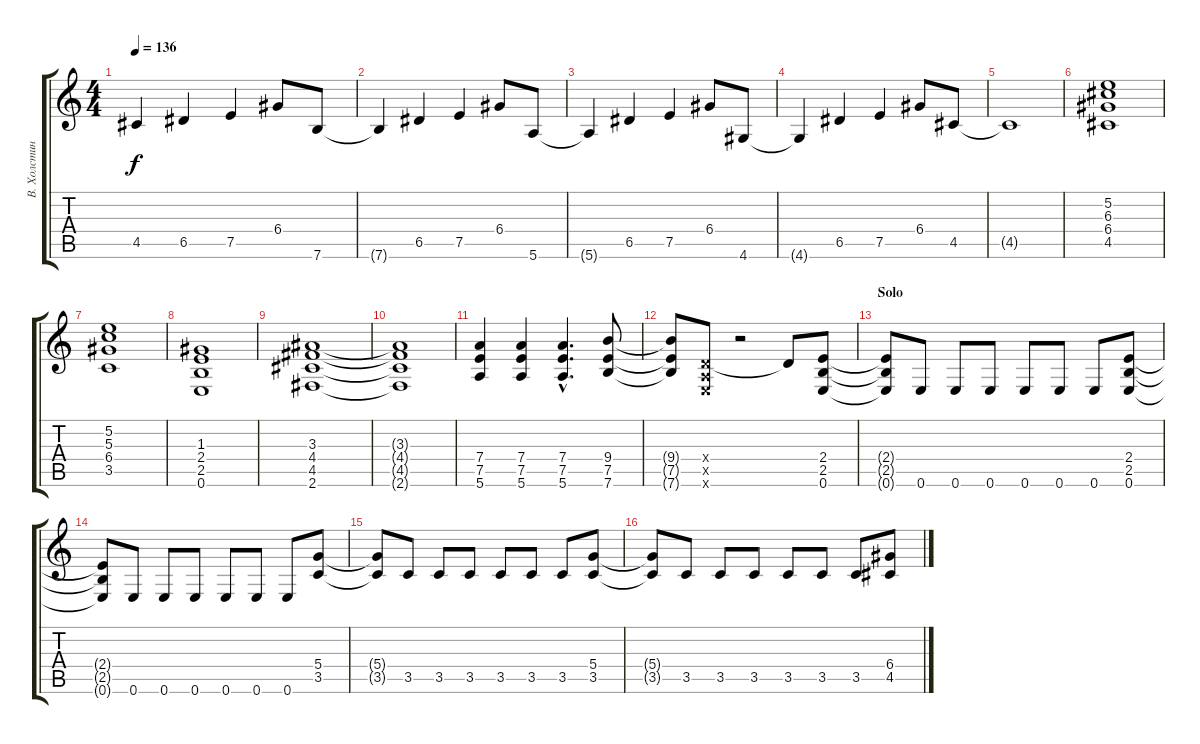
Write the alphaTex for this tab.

\track ("В. Холстинин" "В. Холстин") {instrument distortionguitar}
\staff {score tabs}
\tuning (E4 B3 G3 D3 A2 E2) {hide}
\ts (4 4)
\tempo 136
\clef g2
\ks c
4.5{t}.4{dy f} 6.5.4 7.5.4 6.4.8 7.6.8 |
7.6{t}.4 6.5.4 7.5.4 6.4.8 5.6.8 |
5.6{t}.4 6.5.4 7.5.4 6.4.8 4.6.8 |
4.6{t}.4 6.5.4 7.5.4 6.4.8 4.5.8 |
4.5{t}.1 |
(5.2 6.3 6.4 4.5).1 |
(5.2 5.3 6.4 3.5).1 |
(1.3 2.4 2.5 0.6).1 |
(3.3 4.4 4.5 2.6).1 |
(3.3{t} 4.4{t} 4.5{t} 2.6{t}).1 |
(7.4 7.5 5.6).4 (7.4 7.5 5.6).4 (7.4{hac} 7.5{hac} 5.6{hac}).4{d} (9.4 7.5 7.6).8 |
(9.4{t} 7.5{t} 7.6{t}).8 (0.4{x} 0.5{x} 0.6{x}).8 r.2 0.4{t}.8 (2.4 2.5 0.6).8 |
\section ("" "Solo")
(2.4{t} 2.5{t} 0.6{t}).8 0.6.8 0.6.8 0.6.8 0.6.8 0.6.8 0.6.8 (2.4 2.5 0.6).8 |
(2.4{t} 2.5{t} 0.6{t}).8 0.6.8 0.6.8 0.6.8 0.6.8 0.6.8 0.6.8 (5.4 3.5).8 |
(5.4{t} 3.5{t}).8 3.5.8 3.5.8 3.5.8 3.5.8 3.5.8 3.5.8 (5.4 3.5).8 |
(5.4{t} 3.5{t}).8 3.5.8 3.5.8 3.5.8 3.5.8 3.5.8 3.5.8 (6.4 4.5).8
